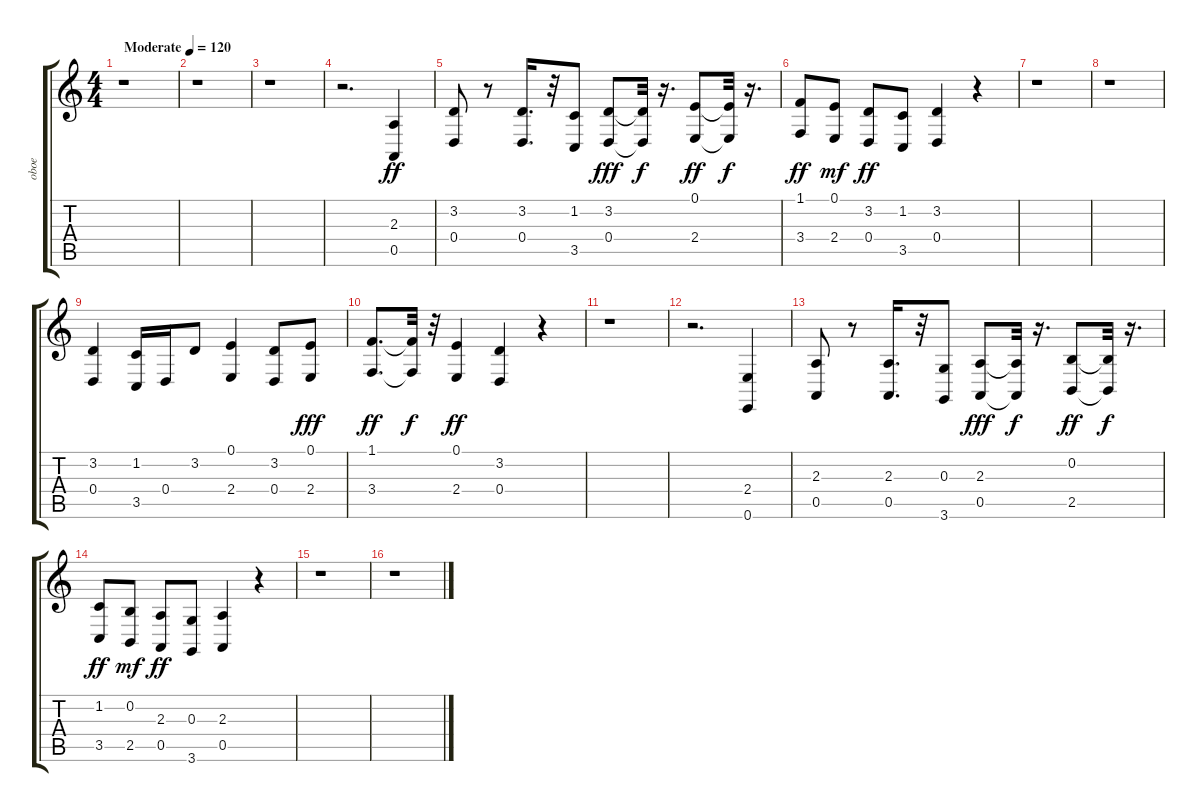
\track ("oboe" "oboe") {instrument oboe}
\staff {score tabs}
\tuning (E4 B3 G3 D3 A2 E2) {hide}
\ts (4 4)
\tempo (120 "Moderate")
\clef g2
\ks c
r.1{dy ff instrument oboe} |
r.1 |
r.1 |
r.2{d} (2.3 0.5).4 |
(3.2 0.4).8 r.8 (3.2 0.4).16{d} r.32 (1.2 3.5).8 (3.2 0.4).8{dy fff} (3.2{t} 0.4{t}).32{dy f} r.16{d} (0.1 2.4).8{dy ff} (0.1{t} 2.4{t}).32{dy f} r.16{d} |
(1.1 3.4).8{dy ff} (0.1 2.4).8{dy mf} (3.2 0.4).8{dy ff} (1.2 3.5).8 (3.2 0.4).4 r.4 |
r.1 |
r.1 |
(3.2 0.4).4 (1.2 3.5).16 0.4.16 3.2.8 (0.1 2.4).4 (3.2 0.4).8 (0.1 2.4).8{dy fff} |
(1.1 3.4).8{d dy ff} (1.1{t} 3.4{t}).32{dy f} r.32 (0.1 2.4).4{dy ff} (3.2 0.4).4 r.4 |
r.1 |
r.2{d} (2.4 0.6).4 |
(2.3 0.5).8 r.8 (2.3 0.5).16{d} r.32 (0.3 3.6).8 (2.3 0.5).8{dy fff} (2.3{t} 0.5{t}).32{dy f} r.16{d} (0.2 2.5).8{dy ff} (0.2{t} 2.5{t}).32{dy f} r.16{d} |
(1.2 3.5).8{dy ff} (0.2 2.5).8{dy mf} (2.3 0.5).8{dy ff} (0.3 3.6).8 (2.3 0.5).4 r.4 |
r.1 |
r.1
